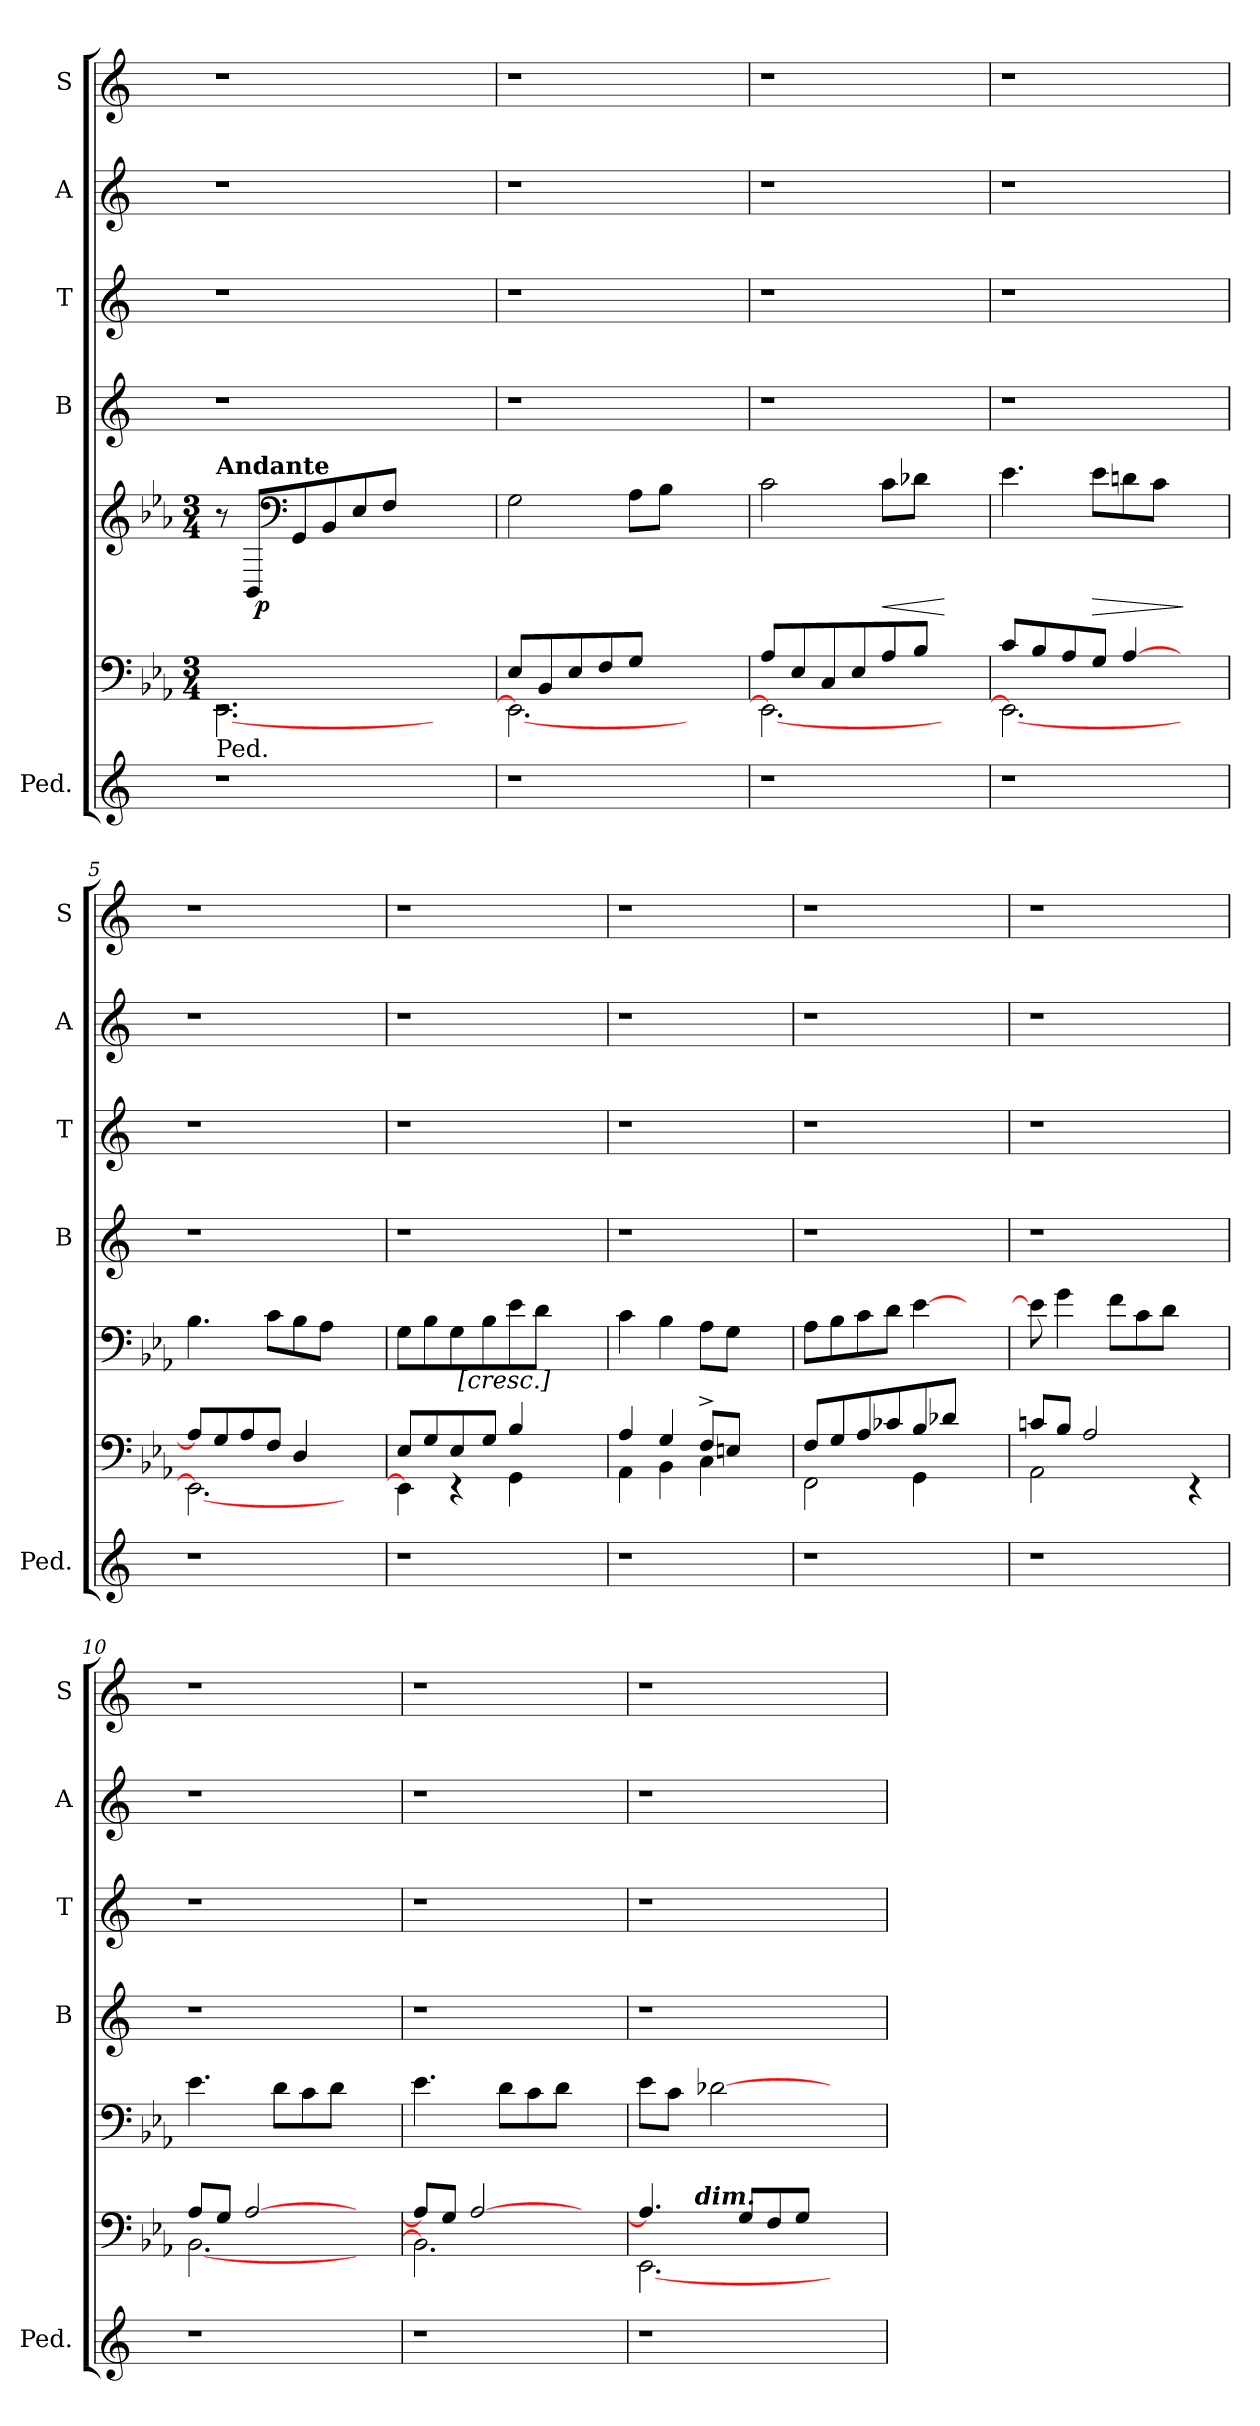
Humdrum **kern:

**kern	**kern	**kern	**dynam	**kern	**kern	**kern	**kern
*part7	*part6	*part5	*part5	*part4	*part3	*part2	*part1
*staff7	*staff6	*staff5	*staff5	*staff4	*staff3	*staff2	*staff1
*I"Ped.	*	*	*	*I"B	*I"T	*I"A	*I"S
*I'Ped.	*	*	*	*I'B	*I'T	*I'A	*I'S
*clefG2	*clefF4	*clefG2	*	*clefG2	*clefG2	*clefG2	*clefG2
*k[]	*k[b-e-a-]	*k[b-e-a-]	*	*k[]	*k[]	*k[]	*k[]
*C:	*E-:	*E-:	*	*C:	*C:	*C:	*C:
*	*M3/4	*M3/4	*	*	*	*	*
=1	=1	=1	=1	=1	=1	=1	=1
*	*^	*^	*	*	*	*	*
!	!	!	!LO:TX:a:B:t=Andante	!	!	!	!	!	!
!	!LO:TX:b:t=Ped.	!	!	!	!	!	!	!	!
1r	2.rEE	[<2.EE-\	8r	8ryy	.	1r	1r	1r	1r
.	.	.	8BB-/L	64ryy	.	.	.	.	.
!	!	!	!	!	!LO:DY:b	!	!	!	!
.	.	.	.	2ryy	p	.	.	.	.
*	*	*	*clefF4	*	*	*	*	*	*
.	.	.	8GG/	.	.	.	.	.	.
.	.	.	8BB-/	.	.	.	.	.	.
.	.	.	8E-/	.	.	.	.	.	.
.	.	.	8F/J	.	.	.	.	.	.
.	.	.	.	4ryy	.	.	.	.	.
.	4ryy	4ryy	4ryy	.	.	.	.	.	.
.	.	.	.	16..ryy	.	.	.	.	.
*	*	*	*v	*v	*	*	*	*	*
=2	=2	=2	=2	=2	=2	=2	=2	=2
1r	8E-/L	2.EE-\_	2G\	.	1r	1r	1r	1r
.	8BB-/	.	.	.	.	.	.	.
.	8E-/	.	.	.	.	.	.	.
.	8F/	.	.	.	.	.	.	.
.	8G/J	.	8A-\L	.	.	.	.	.
.	4ryy	.	8B-\J	.	.	.	.	.
.	.	4ryy	4ryy	.	.	.	.	.
.	8ryy	.	.	.	.	.	.	.
=3	=3	=3	=3	=3	=3	=3	=3	=3
1r	8A-/L	2.EE-\_	2c\	.	1r	1r	1r	1r
.	8E-/	.	.	.	.	.	.	.
.	8C/	.	.	.	.	.	.	.
.	8E-/	.	.	.	.	.	.	.
!	!	!	!	!LO:HP:b	!	!	!	!
.	8A-/	.	8c\L	<	.	.	.	.
.	8B-/J	.	8d-X\J	.	.	.	.	.
.	4ryy	4ryy	4ryy	[	.	.	.	.
=4	=4	=4	=4	=4	=4	=4	=4	=4
1r	8c/L	2.EE-\_	4.e-\	.	1r	1r	1r	1r
.	8B-/	.	.	.	.	.	.	.
.	8A-/	.	.	.	.	.	.	.
!	!	!	!	!LO:HP:b	!	!	!	!
.	8G/J	.	8e-\L	>	.	.	.	.
.	[>4A-/	.	8dni\	.	.	.	.	.
.	.	.	8c\J	.	.	.	.	.
.	4ryy	4ryy	4ryy	]	.	.	.	.
=5	=5	=5	=5	=5	=5	=5	=5	=5
1r	8A-/L]	2.EE-\_	4.B-\	.	1r	1r	1r	1r
.	8G/	.	.	.	.	.	.	.
.	8A-/	.	.	.	.	.	.	.
.	8F/J	.	8c\L	.	.	.	.	.
.	4D/	.	8B-\	.	.	.	.	.
.	.	.	8A-\J	.	.	.	.	.
.	4ryy	4ryy	4ryy	.	.	.	.	.
=6	=6	=6	=6	=6	=6	=6	=6	=6
*	*	*	*^	*	*	*	*	*
1r	8E-/L	4EE-\]	8G\L	4ryy	.	1r	1r	1r	1r
.	8G/	.	8B-\	.	.	.	.	.	.
.	8E-/	4rEE	8G\	64ryy	.	.	.	.	.
!	!	!	!	!LO:TX:b:Bi:t=[cresc.]	!	!	!	!	!
.	.	.	.	2ryy	.	.	.	.	.
.	8G/J	.	8B-\	.	.	.	.	.	.
.	4B-/	4GG\	8e-\	.	.	.	.	.	.
.	.	.	8d\J	.	.	.	.	.	.
.	4ryy	4ryy	4ryy	.	.	.	.	.	.
.	.	.	.	8...ryy	.	.	.	.	.
*	*	*	*v	*v	*	*	*	*	*
=7	=7	=7	=7	=7	=7	=7	=7	=7
1r	4A-/	4AA-\	4c\	.	1r	1r	1r	1r
.	4G/	4BB-\	4B-\	.	.	.	.	.
.	8F^>/L	4C\	8A-\L	.	.	.	.	.
.	8En/J	.	8G\J	.	.	.	.	.
.	4ryy	4ryy	4ryy	.	.	.	.	.
!!LO:LB:g=z
=8	=8	=8	=8	=8	=8	=8	=8	=8
1r	8F/L	2FF\	8A-\L	.	1r	1r	1r	1r
.	8G/	.	8B-\	.	.	.	.	.
.	8A-/	.	8c\	.	.	.	.	.
.	8c-X/	.	8d\J	.	.	.	.	.
.	8B-/	4GG\	[>4e-\	.	.	.	.	.
.	8d-X/J	.	.	.	.	.	.	.
.	4ryy	4ryy	4ryy	.	.	.	.	.
=9	=9	=9	=9	=9	=9	=9	=9	=9
1r	8cni/L	2AA-\	8e-\]	.	1r	1r	1r	1r
.	8B-/J	.	4g\	.	.	.	.	.
.	2A-/	.	.	.	.	.	.	.
.	.	.	8f\L	.	.	.	.	.
.	.	2ryy	8c\	.	.	.	.	.
.	.	.	8d\J	.	.	.	.	.
.	4rEE	.	4ryy	.	.	.	.	.
=10	=10	=10	=10	=10	=10	=10	=10	=10
1r	8A-/L	[<2.BB-\	4.e-\	.	1r	1r	1r	1r
.	8G/J	.	.	.	.	.	.	.
.	[>2A-/	.	.	.	.	.	.	.
.	.	.	8d\L	.	.	.	.	.
.	.	.	8c\	.	.	.	.	.
.	.	.	8d\J	.	.	.	.	.
.	4ryy	4ryy	4ryy	.	.	.	.	.
=11	=11	=11	=11	=11	=11	=11	=11	=11
1r	8A-/L]	2.BB-\]	4.e-\	.	1r	1r	1r	1r
.	8G/J	.	.	.	.	.	.	.
.	[>2A-/	.	.	.	.	.	.	.
.	.	.	8d\L	.	.	.	.	.
.	.	.	8c\	.	.	.	.	.
.	.	.	8d\J	.	.	.	.	.
.	4ryy	4ryy	4ryy	.	.	.	.	.
=12	=12	=12	=12	=12	=12	=12	=12	=12
*	*	*^	*	*	*	*	*	*
1r	4.A-/]	[<2.EE-\	8ryy	8e-\L	.	1r	1r	1r	1r
.	.	.	16ryy	8c\J	.	.	.	.	.
.	.	.	64ryy	.	.	.	.	.	.
!	!	!	!LO:TX:a:Bi:t=dim.	!	!	!	!	!	!
.	.	.	2ryy	.	.	.	.	.	.
.	.	.	.	[>2d-X\	.	.	.	.	.
.	8G/L	.	.	.	.	.	.	.	.
.	8F/	.	.	.	.	.	.	.	.
.	8G/J	.	.	.	.	.	.	.	.
.	.	.	4ryy	.	.	.	.	.	.
.	4ryy	4ryy	.	4ryy	.	.	.	.	.
.	.	.	32.ryy	.	.	.	.	.	.
*	*v	*v	*v	*	*	*	*	*	*
=	=	=	=	=	=	=	=
*-	*-	*-	*-	*-	*-	*-	*-
